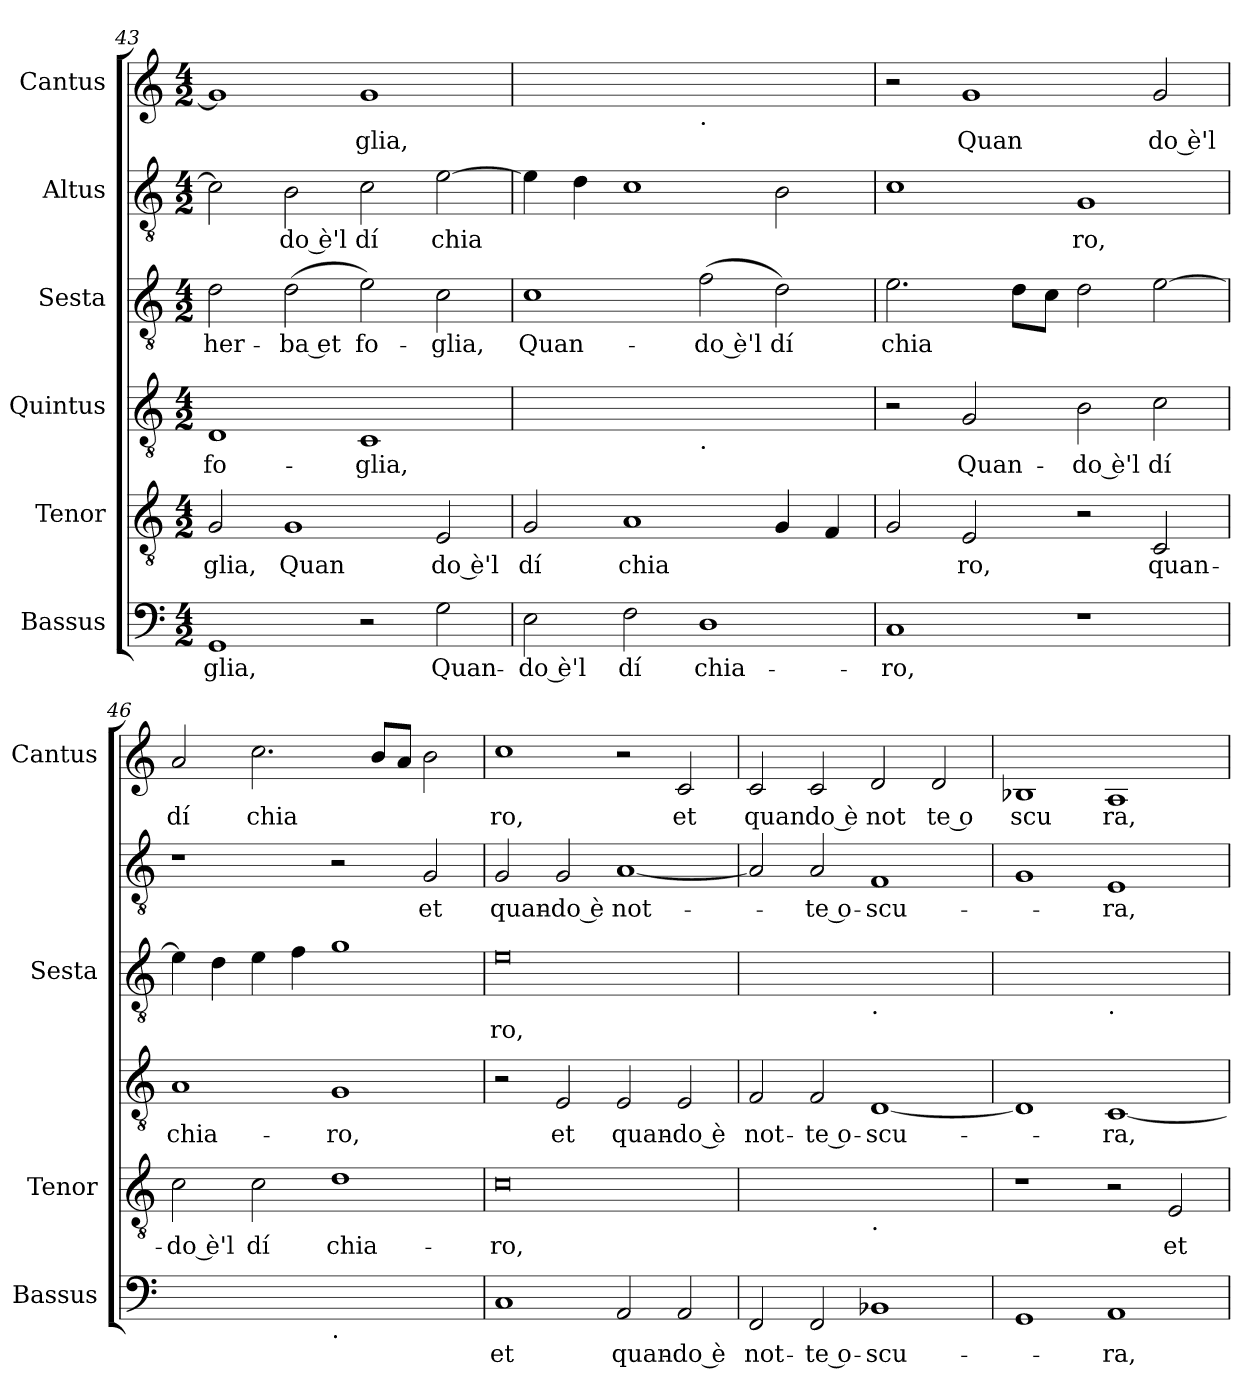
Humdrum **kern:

**kern	**text	**kern	**text	**kern	**text	**kern	**text	**kern	**text	**kern	**text
*part6	*part6	*part5	*part5	*part4	*part4	*part3	*part3	*part2	*part2	*part1	*part1
*staff6	*staff6	*staff5	*staff5	*staff4	*staff4	*staff3	*staff3	*staff2	*staff2	*staff1	*staff1
*I"Bassus	*	*I"Tenor	*	*I"Quintus	*	*I"Sesta	*	*I"Altus	*	*I"Cantus	*
*I'Bassus	*	*I'Tenor	*	*	*	*I'Sesta	*	*	*	*I'Cantus	*
*clefF4	*	*clefGv2	*	*clefGv2	*	*clefGv2	*	*clefGv2	*	*clefG2	*
*k[]	*	*k[]	*	*k[]	*	*k[]	*	*k[]	*	*k[]	*
*M4/2	*	*M4/2	*	*M4/2	*	*M4/2	*	*M4/2	*	*M4/2	*
=43	=43	=43	=43	=43	=43	=43	=43	=43	=43	=43	=43
1GG	-glia,	2G/	glia,	1D	fo-	2d\	her-	2c\]	.	1g]	.
.	.	1G	Quan	.	.	(<2d\	-ba et	2B\	do è'l	.	.
2r	.	.	.	1C	-glia,	2e\)	fo-	2c\	dí	1g	-glia,
2G\	Quan-	2E/	do è'l	.	.	2c\	-glia,	[2e\	chia	.	.
=44	=44	=44	=44	=44	=44	=44	=44	=44	=44	=44	=44
*	*	*	*	*^	*	*	*	*	*	*^	*
2E\	-do è'l	2G/	dí	0ryy	1ryy	.	1c	Quan-	4e\]	.	0ryy	1ryy	.
.	.	.	.	.	.	.	.	.	4d\	.	.	.	.
2F\	dí	1A	chia	.	.	.	.	.	1c	.	.	.	.
!	!	!	!	!	!	!	!	!	!	!	!	!LO:TX:b:t=.	!
!	!	!	!	!	!LO:TX:b:t=.	!	!	!	!	!	!	!	!
1D	chia-	.	.	.	1ryy	.	(<2f\	-do è'l	.	.	.	1ryy	.
.	.	4G/	.	.	.	.	2d\)	dí	2B\	.	.	.	.
.	.	4F/	.	.	.	.	.	.	.	.	.	.	.
*	*	*	*	*v	*v	*	*	*	*	*	*v	*v	*
=45	=45	=45	=45	=45	=45	=45	=45	=45	=45	=45	=45
1C	-ro,	2G/	.	2r	.	2.e\	chia	1c	.	2r	.
.	.	2E/	ro,	2G/	Quan-	.	.	.	.	1g	Quan
.	.	.	.	.	.	8d\L	.	.	.	.	.
.	.	.	.	.	.	8c\J	.	.	.	.	.
1r	.	2r	.	2B\	-do è'l	2d\	.	1G	ro,	.	.
.	.	2C/	quan-	2c\	dí	[2e\	.	.	.	2g/	do è'l
=46	=46	=46	=46	=46	=46	=46	=46	=46	=46	=46	=46
*^	*	*	*	*	*	*	*	*	*	*	*
0ryy	1ryy	.	2c\	-do è'l	1A	chia-	4e\]	.	1r	.	2a/	dí
.	.	.	.	.	.	.	4d\	.	.	.	.	.
.	.	.	2c\	dí	.	.	4e\	.	.	.	2.cc\	chia
.	.	.	.	.	.	.	4f\	.	.	.	.	.
!	!LO:TX:b:t=.	!	!	!	!	!	!	!	!	!	!	!
.	1ryy	.	1d	chia-	1G	-ro,	1g	.	2r	.	.	.
.	.	.	.	.	.	.	.	.	.	.	8b/L	.
.	.	.	.	.	.	.	.	.	.	.	8a/J	.
.	.	.	.	.	.	.	.	.	2G/	et	2b\	.
*v	*v	*	*	*	*	*	*	*	*	*	*	*
=47	=47	=47	=47	=47	=47	=47	=47	=47	=47	=47	=47
1C	et	0c	-ro,	2r	.	0e	ro,	2G/	quan-	1cc	ro,
.	.	.	.	2E/	et	.	.	2G/	-do è	.	.
2AA/	quan-	.	.	2E/	quan-	.	.	[1A	not-	2r	.
2AA/	-do è	.	.	2E/	-do è	.	.	.	.	2c/	et
=48	=48	=48	=48	=48	=48	=48	=48	=48	=48	=48	=48
*	*	*^	*	*	*	*^	*	*	*	*	*
2FF/	not-	0ryy	1ryy	.	2F/	not-	0ryy	1ryy	.	2A/]	.	2c/	quan
2FF/	-te o-	.	.	.	2F/	-te o-	.	.	.	2A/	-te o-	2c/	do è
!	!	!	!	!	!	!	!	!LO:TX:b:t=.	!	!	!	!	!
!	!	!	!LO:TX:b:t=.	!	!	!	!	!	!	!	!	!	!
1BB-X	-scu-	.	1ryy	.	[1D	-scu-	.	1ryy	.	1F	-scu-	2d/	not
.	.	.	.	.	.	.	.	.	.	.	.	2d/	te o
*	*	*v	*v	*	*	*	*	*	*	*	*	*	*
=49	=49	=49	=49	=49	=49	=49	=49	=49	=49	=49	=49	=49
1GG	.	1r	.	1D]	.	0ryy	1ryy	.	1G	.	1B-X	scu
!	!	!	!	!	!	!	!LO:TX:b:t=.	!	!	!	!	!
1AA	-ra,	2r	.	[1C	-ra,	.	1ryy	.	1E	-ra,	1A	ra,
.	.	2E/	et	.	.	.	.	.	.	.	.	.
*	*	*	*	*	*	*v	*v	*	*	*	*	*
=	=	=	=	=	=	=	=	=	=	=	=
*-	*-	*-	*-	*-	*-	*-	*-	*-	*-	*-	*-
